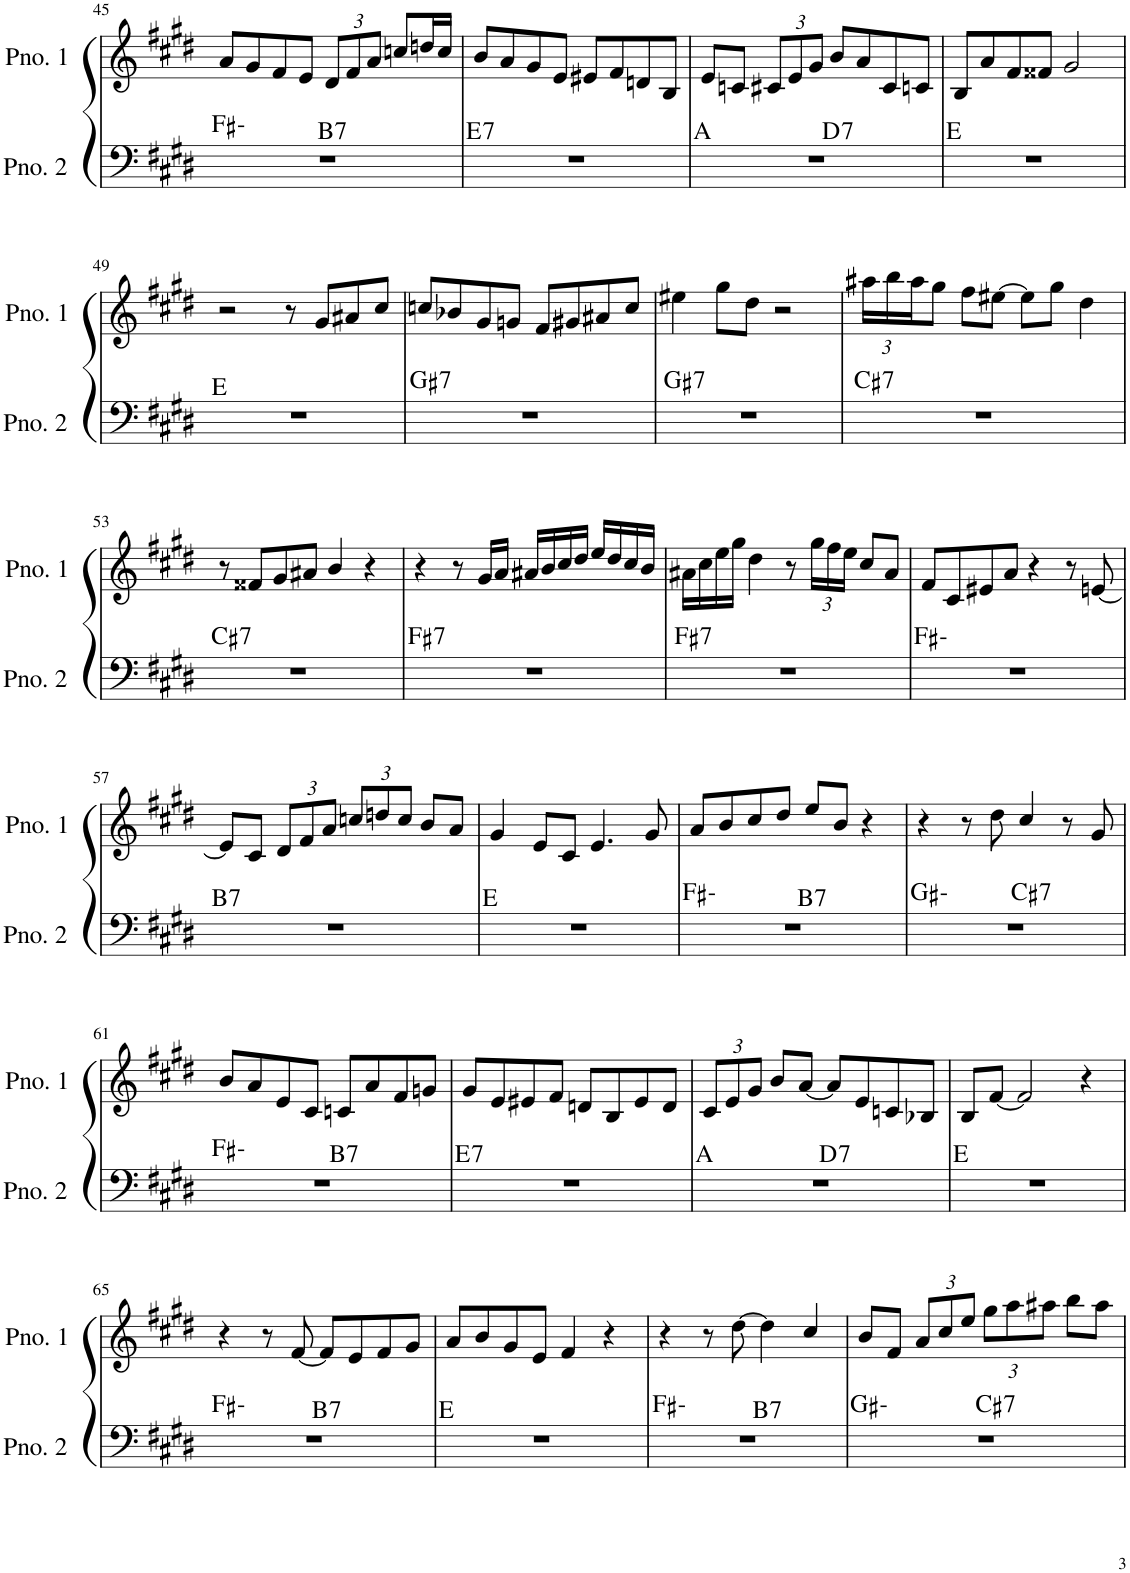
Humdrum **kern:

**kern	**harte	**kern
*part2	*part2	*part1
*staff2	*	*staff1
*I"ピアノ 2	*	*I"ピアノ 1
!!LO:PB:g=z
*clefF4	*	*clefG2
*k[f#c#g#d#]	*	*k[f#c#g#d#]
*M4/4	*	*M4/4
=45	=45	=45
*^	*	*
1r	2ryy	F#:min	8a/L
.	.	.	8g#/
.	.	.	8f#/
.	.	.	8e/J
*	*	*	*Xbrackettup
!	!	!LO:H:kt=7	!
.	2ryy	B:7	12d#/L
.	.	.	12f#/
.	.	.	12a/J
.	.	.	8ccn/L
.	.	.	16ddn/L
.	.	.	16cc/JJ
=46	=46	=46	=46
!	!	!LO:H:kt=7	!
*v	*v	*	*
1r	E:7	8b/L
.	.	8a/
.	.	8g#/
.	.	8e/J
.	.	8e#X/L
.	.	8f#/
.	.	8dn/
.	.	8B/J
=47	=47	=47
*^	*	*
1r	2ryy	A:maj	8e/L
.	.	.	8cn/J
.	.	.	12c#X/L
.	.	.	12e/
.	.	.	12g#/J
!	!	!LO:H:kt=7	!
.	2ryy	D:7	8b/L
.	.	.	8a/
.	.	.	8c#/
.	.	.	8cn/J
*v	*v	*	*
=48	=48	=48
1r	E:maj	8B/L
.	.	8a/
.	.	8f#/
.	.	8f##X/J
.	.	2g#/
!!LO:LB:g=z
=49	=49	=49
1r	E:maj	2r
.	.	8r
.	.	8g#/L
.	.	8a#X/
.	.	8cc#/J
=50	=50	=50
!	!LO:H:kt=7	!
1r	G#:7	8ccn/L
.	.	8b-X/
.	.	8g#/
.	.	8gn/J
.	.	8f#/L
.	.	8g#X/
.	.	8a#X/
.	.	8cc/J
=51	=51	=51
!	!LO:H:kt=7	!
1r	G#:7	4ee#X\
.	.	8gg#\L
.	.	8dd#\J
.	.	2r
=52	=52	=52
!	!LO:H:kt=7	!
1r	C#:7	24aa#X\LL
.	.	24bb\
.	.	24aa#\J
.	.	8gg#\J
.	.	8ff#\L
.	.	[8ee#X\J
.	.	8ee#\L]
.	.	8gg#\J
.	.	4dd#\
!!LO:LB:g=z
=53	=53	=53
!	!LO:H:kt=7	!
1r	C#:7	8r
.	.	8f##X/L
.	.	8g#/
.	.	8a#X/J
.	.	4b/
.	.	4r
=54	=54	=54
!	!LO:H:kt=7	!
1r	F#:7	4r
.	.	8r
.	.	16g#/LL
.	.	16a/JJ
.	.	16a#X/LL
.	.	16b/
.	.	16cc#/
.	.	16dd#/JJ
.	.	16ee/LL
.	.	16dd#/
.	.	16cc#/
.	.	16b/JJ
=55	=55	=55
!	!LO:H:kt=7	!
1r	F#:7	16a#X\LL
.	.	16cc#\
.	.	16ee\
.	.	16gg#\JJ
.	.	4dd#\
.	.	8r
.	.	24gg#\LL
.	.	24ff#\
.	.	24ee\JJ
.	.	8cc#/L
.	.	8a#/J
=56	=56	=56
1r	F#:min	8f#/L
.	.	8c#/
.	.	8e#X/
.	.	8a/J
.	.	4r
.	.	8r
.	.	[8en/
!!LO:LB:g=z
=57	=57	=57
!	!LO:H:kt=7	!
1r	B:7	8e/L]
.	.	8c#/J
.	.	12d#/L
.	.	12f#/
.	.	12a/J
.	.	12ccn/L
.	.	12ddn/
.	.	12cc/J
.	.	8b/L
.	.	8a/J
=58	=58	=58
1r	E:maj	4g#/
.	.	8e/L
.	.	8c#/J
.	.	4.e/
.	.	8g#/
=59	=59	=59
*^	*	*
1r	2ryy	F#:min	8a/L
.	.	.	8b/
.	.	.	8cc#/
.	.	.	8dd#/J
!	!	!LO:H:kt=7	!
.	2ryy	B:7	8ee/L
.	.	.	8b/J
.	.	.	4r
=60	=60	=60	=60
1r	2ryy	G#:min	4r
.	.	.	8r
.	.	.	8dd#\
!	!	!LO:H:kt=7	!
.	2ryy	C#:7	4cc#/
.	.	.	8r
.	.	.	8g#/
!!LO:LB:g=z
=61	=61	=61	=61
1r	2ryy	F#:min	8b/L
.	.	.	8a/
.	.	.	8e/
.	.	.	8c#/J
!	!	!LO:H:kt=7	!
.	2ryy	B:7	8cn/L
.	.	.	8a/
.	.	.	8f#/
.	.	.	8gn/J
=62	=62	=62	=62
!	!	!LO:H:kt=7	!
*v	*v	*	*
1r	E:7	8g#/L
.	.	8e/
.	.	8e#X/
.	.	8f#/J
.	.	8dn/L
.	.	8B/
.	.	8e#/
.	.	8d/J
=63	=63	=63
*^	*	*
1r	2ryy	A:maj	12c#/L
.	.	.	12e/
.	.	.	12g#/J
.	.	.	8b/L
.	.	.	[8a/J
!	!	!LO:H:kt=7	!
.	2ryy	D:7	8a/L]
.	.	.	8e/
.	.	.	8cn/
.	.	.	8B-X/J
*v	*v	*	*
=64	=64	=64
1r	E:maj	8B/L
.	.	[8f#/J
.	.	2f#/]
.	.	4r
!!LO:LB:g=z
=65	=65	=65
*^	*	*
1r	2ryy	F#:min	4r
.	.	.	8r
.	.	.	[8f#/
!	!	!LO:H:kt=7	!
.	2ryy	B:7	8f#/L]
.	.	.	8e/
.	.	.	8f#/
.	.	.	8g#/J
*v	*v	*	*
=66	=66	=66
1r	E:maj	8a/L
.	.	8b/
.	.	8g#/
.	.	8e/J
.	.	4f#/
.	.	4r
=67	=67	=67
*^	*	*
1r	2ryy	F#:min	4r
.	.	.	8r
.	.	.	[8dd#\
!	!	!LO:H:kt=7	!
.	2ryy	B:7	4dd#\]
.	.	.	4cc#/
=68	=68	=68	=68
1r	2ryy	G#:min	8b/L
.	.	.	8f#/J
.	.	.	12a/L
.	.	.	12cc#/
.	.	.	12ee/J
!	!	!LO:H:kt=7	!
.	2ryy	C#:7	12gg#\L
.	.	.	12aa\
.	.	.	12aa#X\J
.	.	.	8bb\L
.	.	.	8aa#\J
*v	*v	*	*
=	=	=
*-	*-	*-
